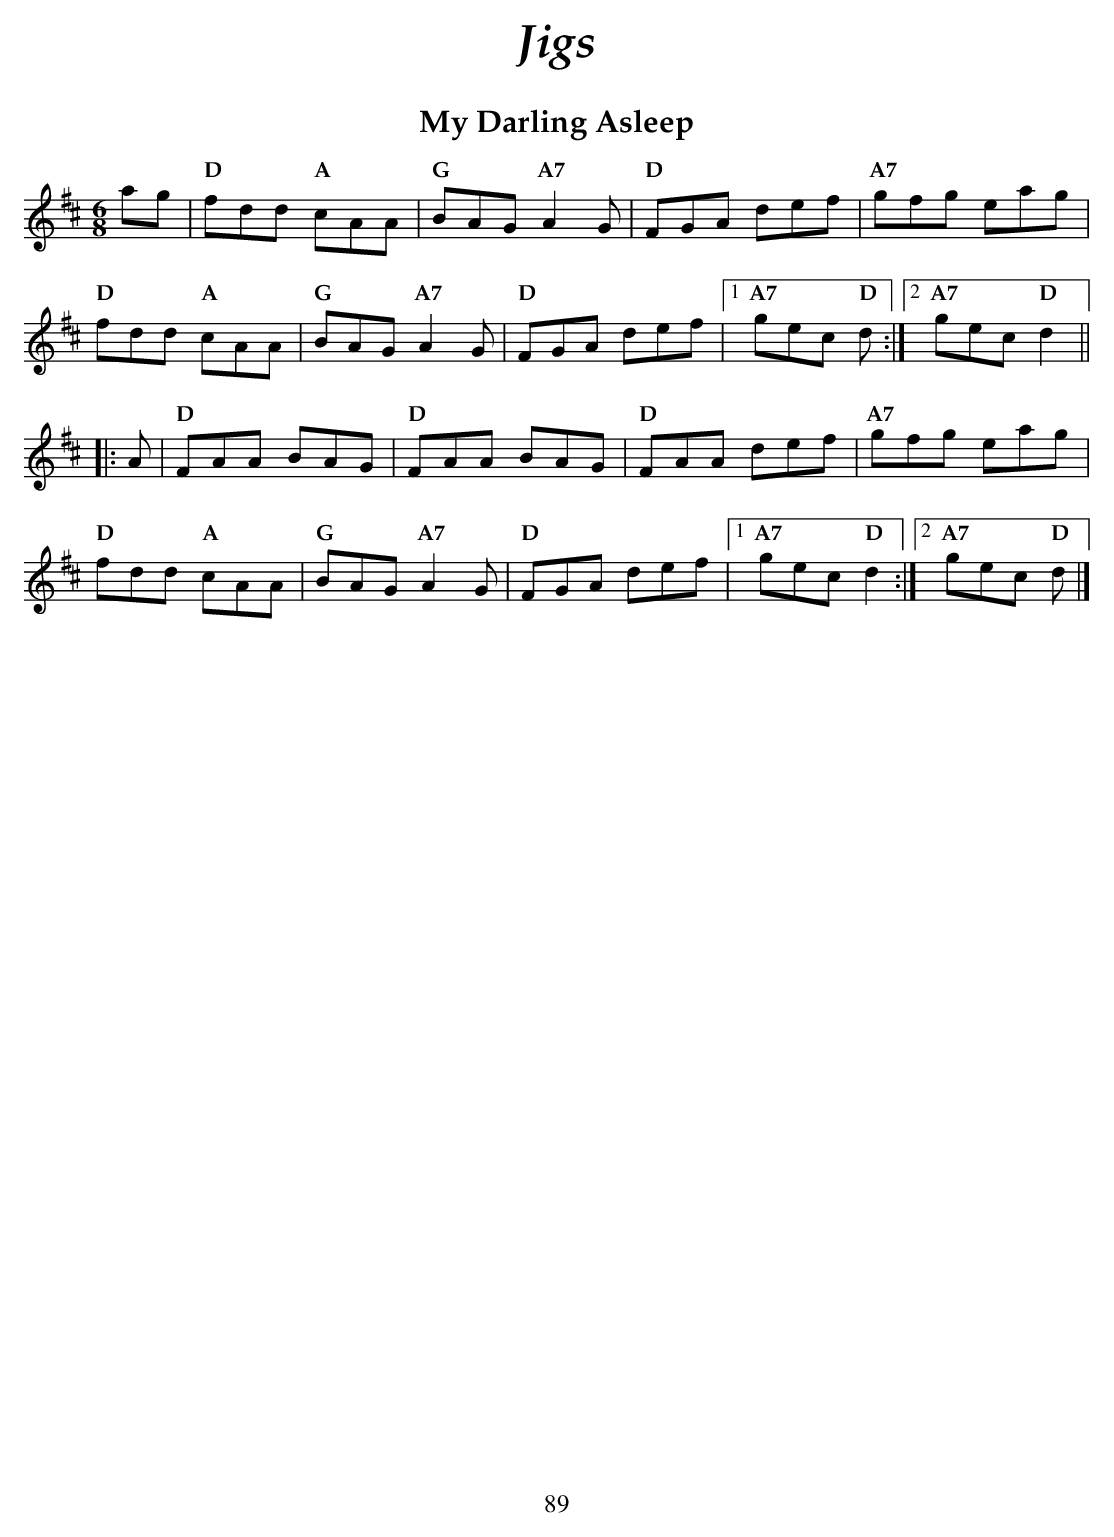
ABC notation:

X:1
T:My Darling Asleep
M:6/8
L:1/8
K:D
  ag |\
"D" fdd "A" cAA | "G" BAG "A7" A2G | "D" FGA def |  "A7" gfg eag      |
"D" fdd "A" cAA | "G" BAG "A7" A2G | "D" FGA def |1 "A7" gec "D" d   :|2 "A7" gec "D" d2 ||
|:A |\
"D" FAA BAG     | "D" FAA BAG      | "D" FAA def |  "A7" gfg eag      |
"D" fdd "A" cAA | "G" BAG "A7" A2G | "D" FGA def |1 "A7" gec "D" d2  :|2 "A7" gec "D" d |]
